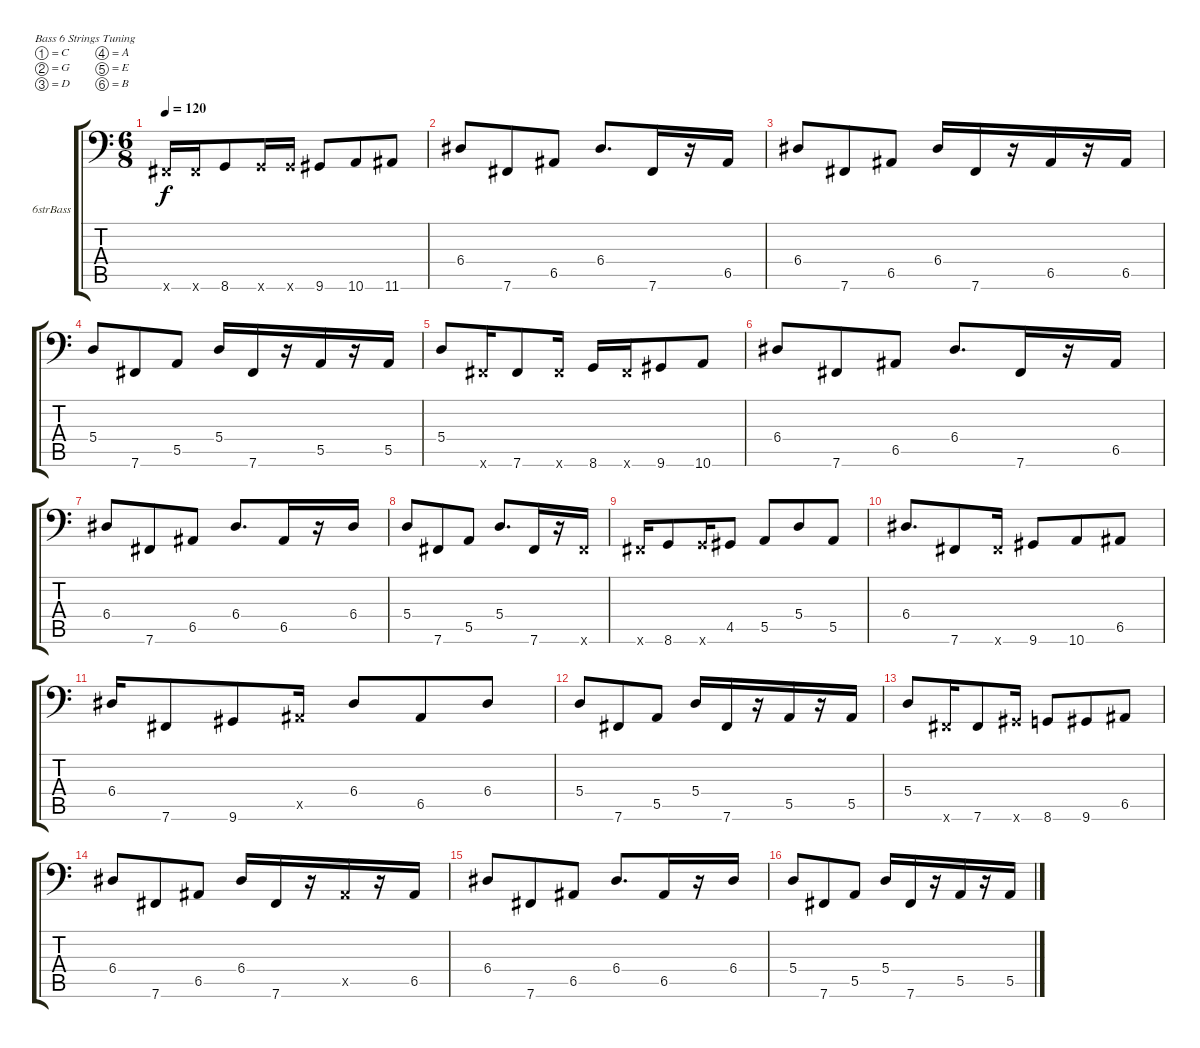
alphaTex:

\defaultSystemsLayout 4
\bracketExtendMode groupsimilarinstruments
\firstSystemTrackNameOrientation horizontal
\otherSystemsTrackNameOrientation horizontal
\track ("Electric Bass" "6strBass") {instrument electricbassfinger}
\staff {score tabs}
\tuning (C3 G2 D2 A1 E1 B0)
\ts (6 8)
\tempo 120
\clef f4
\ks c
7.6{x}.16{dy f} 7.6{x}.16 8.6.8 8.6{x}.16 8.6{x}.16 9.6.8 10.6.8 11.6.8 |
6.4.8 7.6.8 6.5.8 6.4.8{d} 7.6.16 r.16 6.5.16 |
6.4.8 7.6.8 6.5.8 6.4.16 7.6.16 r.16 6.5.16 r.16 6.5.16 |
5.4.8 7.6.8 5.5.8 5.4.16 7.6.16 r.16 5.5.16 r.16 5.5.16 |
5.4.8 7.6{x}.16 7.6.8 7.6{x}.16 8.6.16 7.6{x}.16 9.6.8 10.6.8 |
6.4.8 7.6.8 6.5.8 6.4.8{d} 7.6.16 r.16 6.5.16 |
6.4.8 7.6.8 6.5.8 6.4.8{d} 6.5.16 r.16 6.4.16 |
5.4.8 7.6.8 5.5.8 5.4.8{d} 7.6.16 r.16 7.6{x}.16 |
7.6{x}.16 8.6.8 8.6{x}.16 4.5.8 5.5.8 5.4.8 5.5.8 |
6.4.8{d} 7.6.8 7.6{x}.16 9.6.8 10.6.8 6.5.8 |
6.4.16 7.6.8 9.6.8 6.5{x}.16 6.4.8 6.5.8 6.4.8 |
5.4.8 7.6.8 5.5.8 5.4.16 7.6.16 r.16 5.5.16 r.16 5.5.16 |
5.4.8 7.6{x}.16 7.6.8 9.6{x}.16 8.6.8 9.6.8 6.5.8 |
6.4.8 7.6.8 6.5.8 6.4.16 7.6.16 r.16 6.5{x}.16 r.16 6.5.16 |
6.4.8 7.6.8 6.5.8 6.4.8{d} 6.5.16 r.16 6.4.16 |
5.4.8 7.6.8 5.5.8 5.4.16 7.6.16 r.16 5.5.16 r.16 5.5.16
